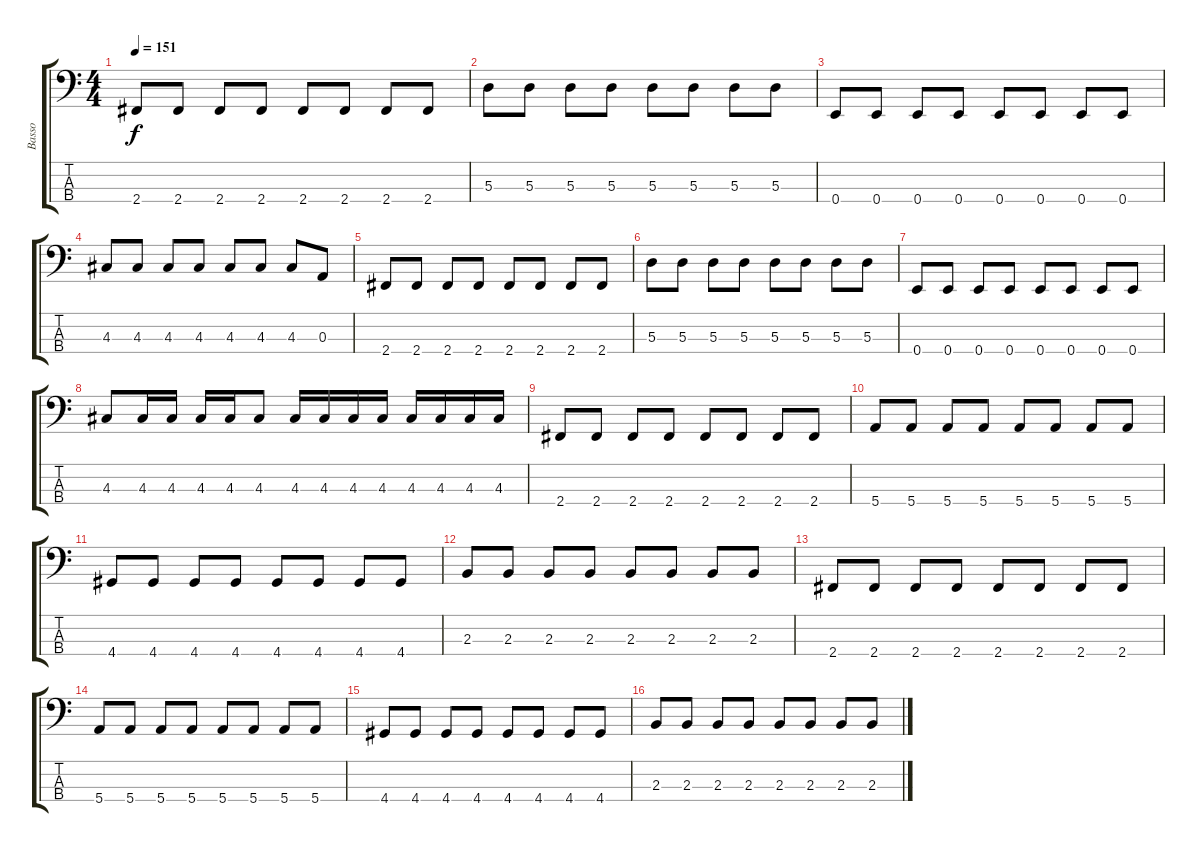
\track ("Basso" "Basso") {instrument electricbasspick}
\staff {score tabs}
\tuning (G2 D2 A1 E1) {hide}
\ts (4 4)
\tempo 151
\clef f4
\ks c
2.4.8{dy f} 2.4.8 2.4.8 2.4.8 2.4.8 2.4.8 2.4.8 2.4.8 |
5.3.8 5.3.8 5.3.8 5.3.8 5.3.8 5.3.8 5.3.8 5.3.8 |
0.4.8 0.4.8 0.4.8 0.4.8 0.4.8 0.4.8 0.4.8 0.4.8 |
4.3.8 4.3.8 4.3.8 4.3.8 4.3.8 4.3.8 4.3.8 0.3.8 |
2.4.8 2.4.8 2.4.8 2.4.8 2.4.8 2.4.8 2.4.8 2.4.8 |
5.3.8 5.3.8 5.3.8 5.3.8 5.3.8 5.3.8 5.3.8 5.3.8 |
0.4.8 0.4.8 0.4.8 0.4.8 0.4.8 0.4.8 0.4.8 0.4.8 |
4.3.8 4.3.16 4.3.16 4.3.16 4.3.16 4.3.8 4.3.16 4.3.16 4.3.16 4.3.16 4.3.16 4.3.16 4.3.16 4.3.16 |
2.4.8 2.4.8 2.4.8 2.4.8 2.4.8 2.4.8 2.4.8 2.4.8 |
5.4.8 5.4.8 5.4.8 5.4.8 5.4.8 5.4.8 5.4.8 5.4.8 |
4.4.8 4.4.8 4.4.8 4.4.8 4.4.8 4.4.8 4.4.8 4.4.8 |
2.3.8 2.3.8 2.3.8 2.3.8 2.3.8 2.3.8 2.3.8 2.3.8 |
2.4.8 2.4.8 2.4.8 2.4.8 2.4.8 2.4.8 2.4.8 2.4.8 |
5.4.8 5.4.8 5.4.8 5.4.8 5.4.8 5.4.8 5.4.8 5.4.8 |
4.4.8 4.4.8 4.4.8 4.4.8 4.4.8 4.4.8 4.4.8 4.4.8 |
2.3.8 2.3.8 2.3.8 2.3.8 2.3.8 2.3.8 2.3.8 2.3.8
